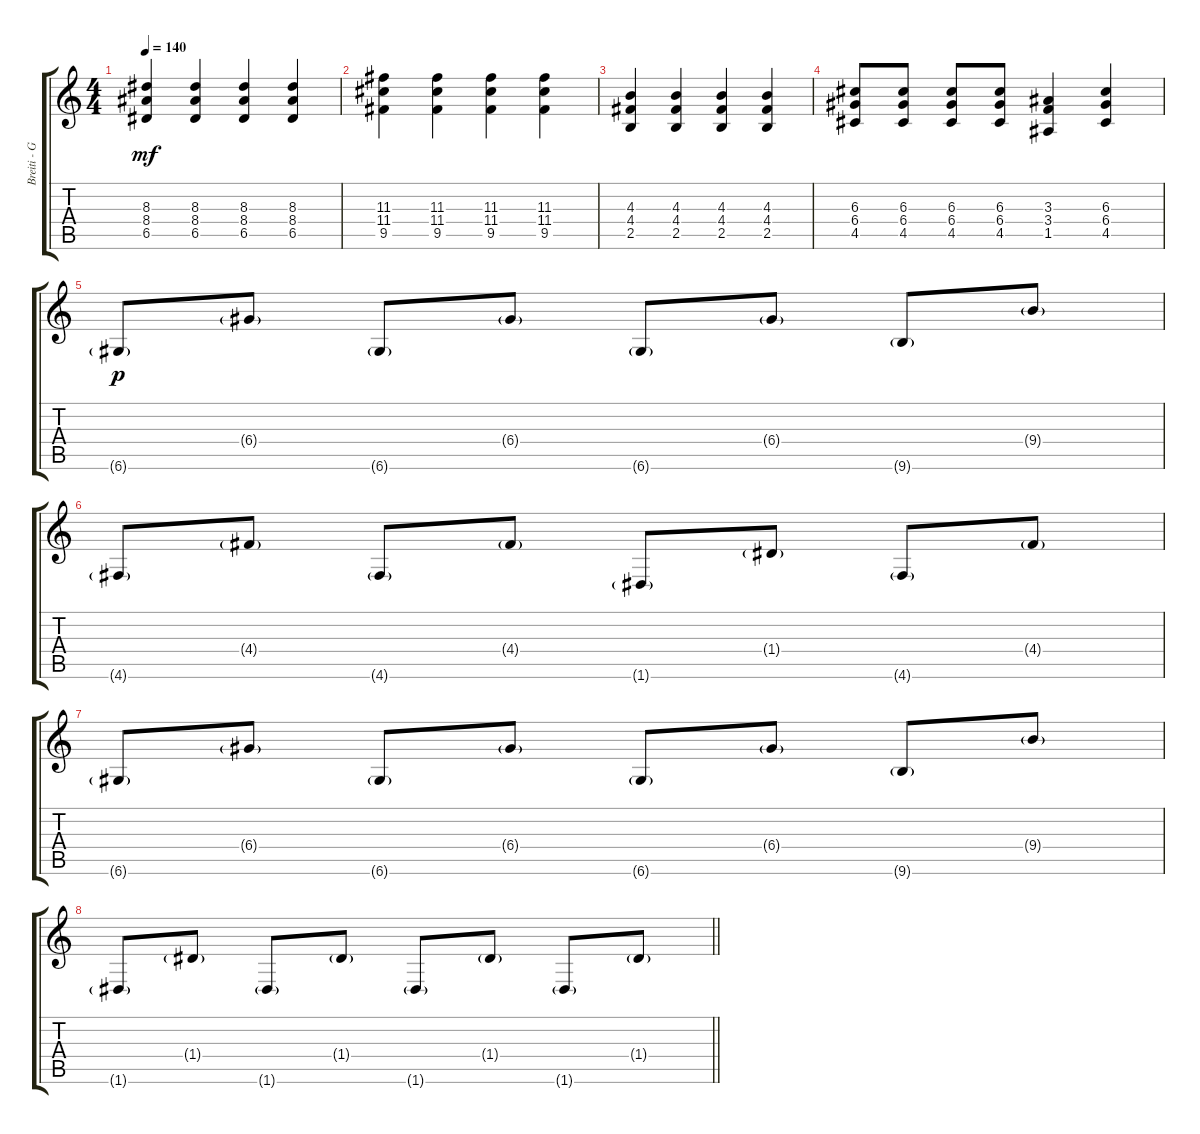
\track ("Breiti - Guitar" "Breiti - G") {instrument overdrivenguitar}
\staff {score tabs}
\tuning (E4 B3 G3 D3 A2 D2) {hide}
\ts (4 4)
\tempo 140
\clef g2
\ks c
(8.3 8.4 6.5).4{dy mf} (8.3 8.4 6.5).4 (8.3 8.4 6.5).4 (8.3 8.4 6.5).4 |
(11.3 11.4 9.5).4 (11.3 11.4 9.5).4 (11.3 11.4 9.5).4 (11.3 11.4 9.5).4 |
(4.3 4.4 2.5).4 (4.3 4.4 2.5).4 (4.3 4.4 2.5).4 (4.3 4.4 2.5).4 |
(6.3 6.4 4.5).8 (6.3 6.4 4.5).8 (6.3 6.4 4.5).8 (6.3 6.4 4.5).8 (3.3 3.4 1.5).4 (6.3 6.4 4.5).4 |
6.6{g}.8{dy p} 6.4{g}.8 6.6{g}.8 6.4{g}.8 6.6{g}.8 6.4{g}.8 9.6{g}.8 9.4{g}.8 |
4.6{g}.8 4.4{g}.8 4.6{g}.8 4.4{g}.8 1.6{g}.8 1.4{g}.8 4.6{g}.8 4.4{g}.8 |
6.6{g}.8 6.4{g}.8 6.6{g}.8 6.4{g}.8 6.6{g}.8 6.4{g}.8 9.6{g}.8 9.4{g}.8 |
\barLineRight lightlight
1.6{g}.8 1.4{g}.8 1.6{g}.8 1.4{g}.8 1.6{g}.8 1.4{g}.8 1.6{g}.8 1.4{g}.8
